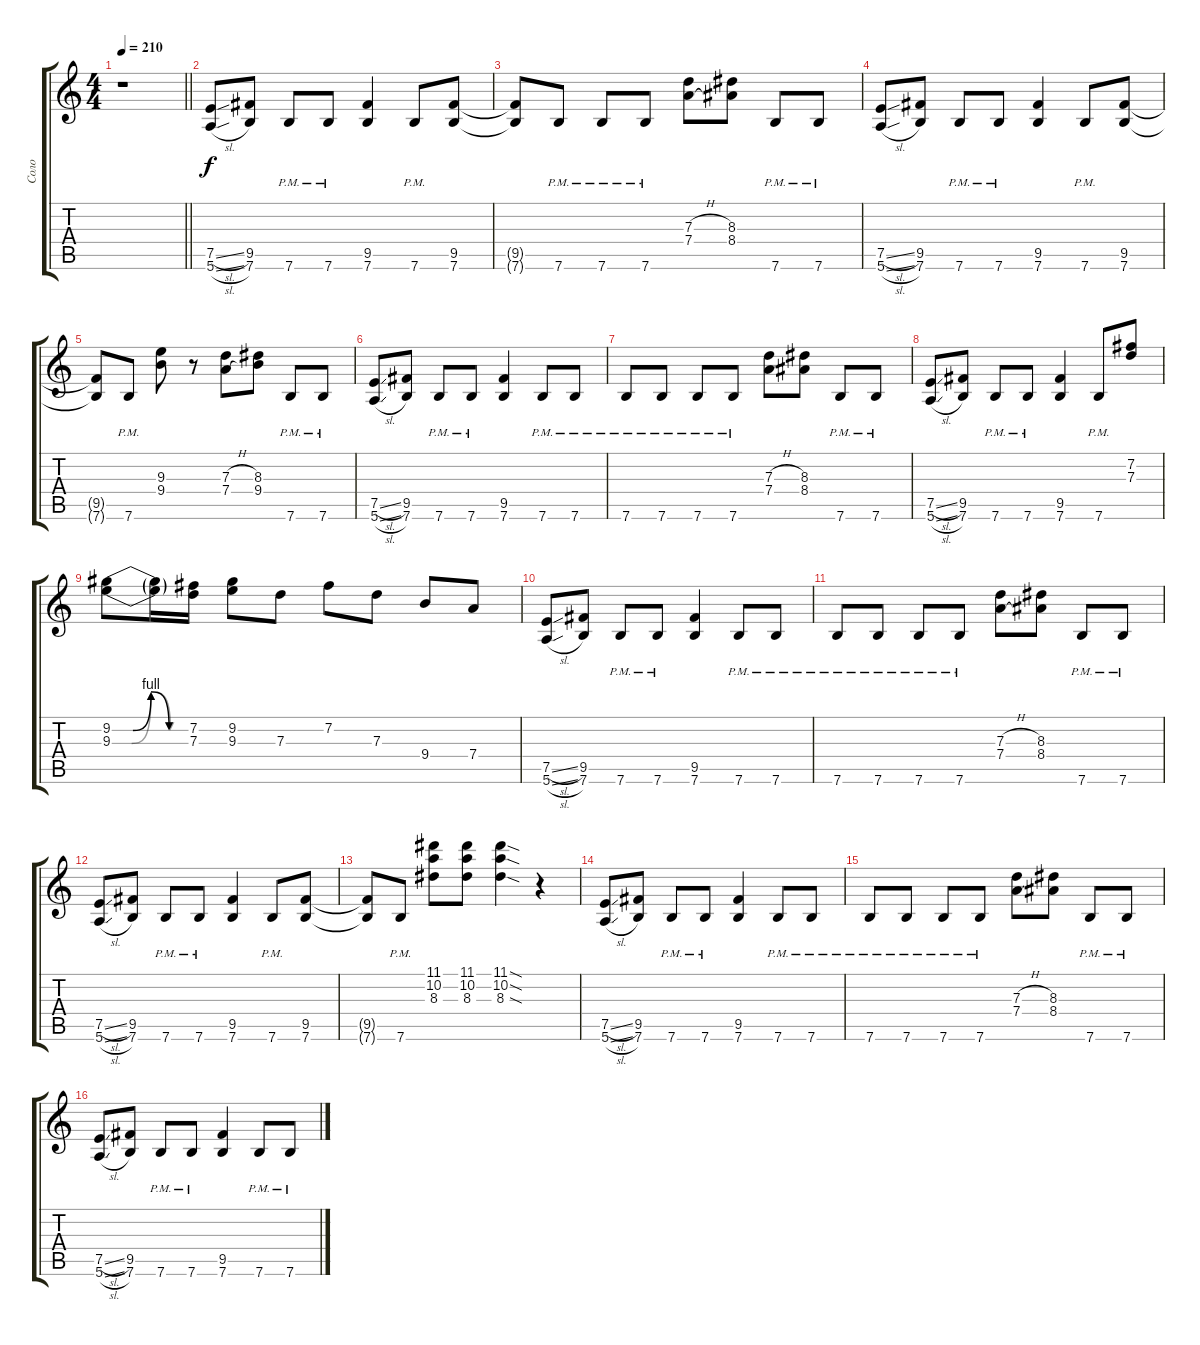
\track ("Соло" "Соло") {instrument distortionguitar}
\staff {score tabs}
\tuning (E4 B3 G3 D3 A2 E2) {hide}
\ts (4 4)
\tempo 210
\clef g2
\barLineRight lightlight
\ks c
r.1{dy f instrument distortionguitar} |
\section ("" "")
(7.5{sl} 5.6{sl}).8 (9.5 7.6).8 7.6{pm}.8 7.6{pm}.8 (9.5 7.6).4 7.6{pm}.8 (9.5 7.6).8 |
(9.5{t} 7.6{t}).8 7.6{pm}.8 7.6{pm}.8 7.6{pm}.8 (7.3{h} 7.4{h}).8 (8.3 8.4).8 7.6{pm}.8 7.6{pm}.8 |
(7.5{sl} 5.6{sl}).8 (9.5 7.6).8 7.6{pm}.8 7.6{pm}.8 (9.5 7.6).4 7.6{pm}.8 (9.5 7.6).8 |
(9.5{t} 7.6{t}).8 7.6{pm}.8 (9.3 9.4).8 r.8 (7.3{h} 7.4{h}).8 (8.3 9.4).8 7.6{pm}.8 7.6{pm}.8 |
(7.5{sl} 5.6{sl}).8 (9.5 7.6).8 7.6{pm}.8 7.6{pm}.8 (9.5 7.6).4 7.6{pm}.8 7.6{pm}.8 |
7.6{pm}.8 7.6{pm}.8 7.6{pm}.8 7.6{pm}.8 (7.3{h} 7.4{h}).8 (8.3 8.4).8 7.6{pm}.8 7.6{pm}.8 |
(7.5{sl} 5.6{sl}).8 (9.5 7.6).8 7.6{pm}.8 7.6{pm}.8 (9.5 7.6).4 7.6{pm}.8 (7.2 7.3).8 |
(9.2{be (custom 0 0 16 0 30 4 44 0 60 0)} 9.3{be (custom 0 0 15 0 30 4 45 0 60 0)}).8 (9.2{t} 9.3{t}).16 (7.2 7.3).16 (9.2 9.3).8 7.3.8 7.2.8 7.3.8 9.4.8 7.4.8 |
(7.5{sl} 5.6{sl}).8 (9.5 7.6).8 7.6{pm}.8 7.6{pm}.8 (9.5 7.6).4 7.6{pm}.8 7.6{pm}.8 |
7.6{pm}.8 7.6{pm}.8 7.6{pm}.8 7.6{pm}.8 (7.3{h} 7.4{h}).8 (8.3 8.4).8 7.6{pm}.8 7.6{pm}.8 |
(7.5{sl} 5.6{sl}).8 (9.5 7.6).8 7.6{pm}.8 7.6{pm}.8 (9.5 7.6).4 7.6{pm}.8 (9.5 7.6).8 |
(9.5{t} 7.6{t}).8 7.6{pm}.8 (11.1 10.2 8.3).8 (11.1 10.2 8.3).8 (11.1{sod} 10.2{sod} 8.3{sod}).4 r.4 |
(7.5{sl} 5.6{sl}).8 (9.5 7.6).8 7.6{pm}.8 7.6{pm}.8 (9.5 7.6).4 7.6{pm}.8 7.6{pm}.8 |
7.6{pm}.8 7.6{pm}.8 7.6{pm}.8 7.6{pm}.8 (7.3{h} 7.4{h}).8 (8.3 8.4).8 7.6{pm}.8 7.6{pm}.8 |
(7.5{sl} 5.6{sl}).8 (9.5 7.6).8 7.6{pm}.8 7.6{pm}.8 (9.5 7.6).4 7.6{pm}.8 7.6{pm}.8
